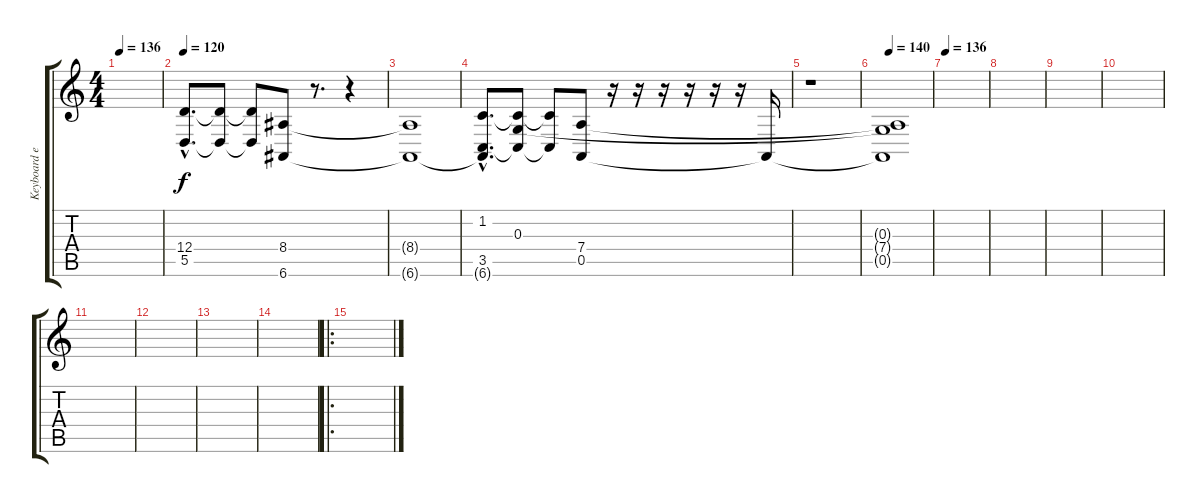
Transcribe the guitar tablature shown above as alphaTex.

\track ("Keyboard effect 1" "Keyboard e") {instrument lead2sawtooth}
\staff {score tabs}
\tuning (E4 B3 G3 D3 A2 E2) {hide}
\ts (4 4)
\tempo 136
\clef g2
\ks c
|
\tempo 128
\tempo 120
(12.4{hac} 5.5{hac}).8{d volume 16 instrument stringensemble1} (12.4{t} 5.5{t}).8 (12.4{t} 5.5{t}).8 (8.4 6.6).8 r.8{d} r.4 |
(8.4{t} 6.6{t}).1 |
(1.2{hac} 3.5{hac} 6.6{hac t}).8{d} (1.2{t} 0.3 3.5{t}).8 (1.2{t} 3.5{t}).8 (7.4 0.5).8 r.16 r.16 r.16 r.16 r.16 r.16 0.5{t}.16 |
r.1 |
\tempo 140
(0.3{t} 7.4{t} 0.5{t}).1{volume 0} |
\tempo 136
|
|
|
|
|
|
|
|
\ro
